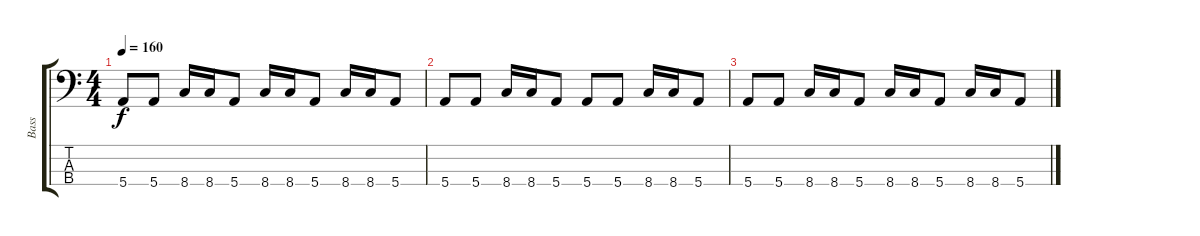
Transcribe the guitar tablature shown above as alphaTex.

\track ("Bass" "Bass") {instrument slapbass1}
\staff {score tabs}
\tuning (G2 D2 A1 E1) {hide}
\ts (4 4)
\tempo 160
\clef f4
\ks c
5.4.8{dy f} 5.4.8 8.4.16 8.4.16 5.4.8 8.4.16 8.4.16 5.4.8 8.4.16 8.4.16 5.4.8 |
5.4.8 5.4.8 8.4.16 8.4.16 5.4.8 5.4.8 5.4.8 8.4.16 8.4.16 5.4.8 |
5.4.8 5.4.8 8.4.16 8.4.16 5.4.8 8.4.16 8.4.16 5.4.8 8.4.16 8.4.16 5.4.8
